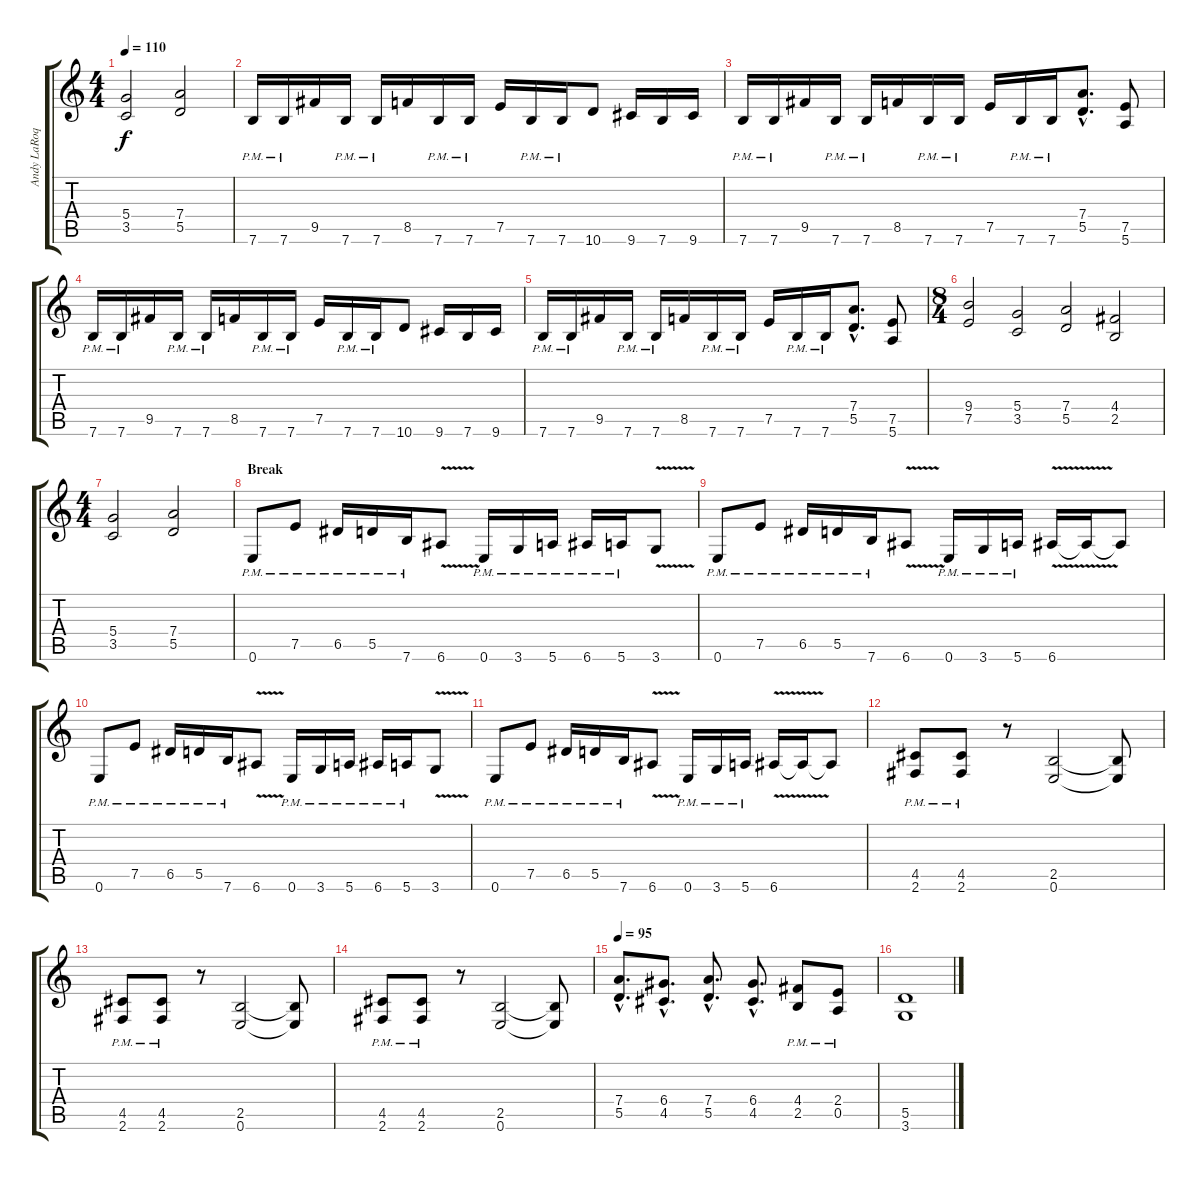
\track ("Andy LaRoque" "Andy LaRoq") {instrument distortionguitar}
\staff {score tabs}
\tuning (E4 B3 G3 D3 A2 E2) {hide}
\ts (4 4)
\tempo 110
\clef g2
\ks c
(5.4 3.5).2{dy f} (7.4 5.5).2 |
7.6{pm}.16 7.6{pm}.16 9.5.16 7.6{pm}.16 7.6{pm}.16 8.5.16 7.6{pm}.16 7.6{pm}.16 7.5.16 7.6{pm}.16 7.6{pm}.16 10.6.8 9.6.16 7.6.16 9.6.16 |
7.6{pm}.16 7.6{pm}.16 9.5.16 7.6{pm}.16 7.6{pm}.16 8.5.16 7.6{pm}.16 7.6{pm}.16 7.5.16 7.6{pm}.16 7.6{pm}.16 (7.4{hac} 5.5{hac}).8{d} (7.5 5.6).8 |
7.6{pm}.16 7.6{pm}.16 9.5.16 7.6{pm}.16 7.6{pm}.16 8.5.16 7.6{pm}.16 7.6{pm}.16 7.5.16 7.6{pm}.16 7.6{pm}.16 10.6.8 9.6.16 7.6.16 9.6.16 |
7.6{pm}.16 7.6{pm}.16 9.5.16 7.6{pm}.16 7.6{pm}.16 8.5.16 7.6{pm}.16 7.6{pm}.16 7.5.16 7.6{pm}.16 7.6{pm}.16 (7.4{hac} 5.5{hac}).8{d} (7.5 5.6).8 |
\ts (8 4)
(9.4 7.5).2 (5.4 3.5).2 (7.4 5.5).2 (4.4 2.5).2 |
\ts (4 4)
(5.4 3.5).2 (7.4 5.5).2 |
\section ("" "Break")
0.6{pm}.8 7.5{pm}.8 6.5{pm}.16 5.5{pm}.16 7.6{pm}.16 6.6{v}.8 0.6{pm}.16 3.6{pm}.16 5.6{pm}.16 6.6{pm}.16 5.6{pm}.16 3.6{v}.8 |
0.6{pm}.8 7.5{pm}.8 6.5{pm}.16 5.5{pm}.16 7.6{pm}.16 6.6{v}.8 0.6{pm}.16 3.6{pm}.16 5.6{pm}.16 6.6{v}.16 6.6{t}.16 6.6{t}.8 |
0.6{pm}.8 7.5{pm}.8 6.5{pm}.16 5.5{pm}.16 7.6{pm}.16 6.6{v}.8 0.6{pm}.16 3.6{pm}.16 5.6{pm}.16 6.6{pm}.16 5.6{pm}.16 3.6{v}.8 |
0.6{pm}.8 7.5{pm}.8 6.5{pm}.16 5.5{pm}.16 7.6{pm}.16 6.6{v}.8 0.6{pm}.16 3.6{pm}.16 5.6{pm}.16 6.6{v}.16 6.6{t}.16 6.6{t}.8 |
(4.5{pm} 2.6{pm}).8 (4.5{pm} 2.6{pm}).8 r.8 (2.5 0.6).2 (2.5{t} 0.6{t}).8 |
(4.5{pm} 2.6{pm}).8 (4.5{pm} 2.6{pm}).8 r.8 (2.5 0.6).2 (2.5{t} 0.6{t}).8 |
(4.5{pm} 2.6{pm}).8 (4.5{pm} 2.6{pm}).8 r.8 (2.5 0.6).2 (2.5{t} 0.6{t}).8 |
\tempo 95
(7.4{hac} 5.5{hac}).8{d} (6.4{hac} 4.5{hac}).8{d} (7.4{hac} 5.5{hac}).8{d} (6.4{hac} 4.5{hac}).8{d} (4.4{pm} 2.5{pm}).8 (2.4{pm} 0.5{pm}).8 |
(5.5 3.6).1
